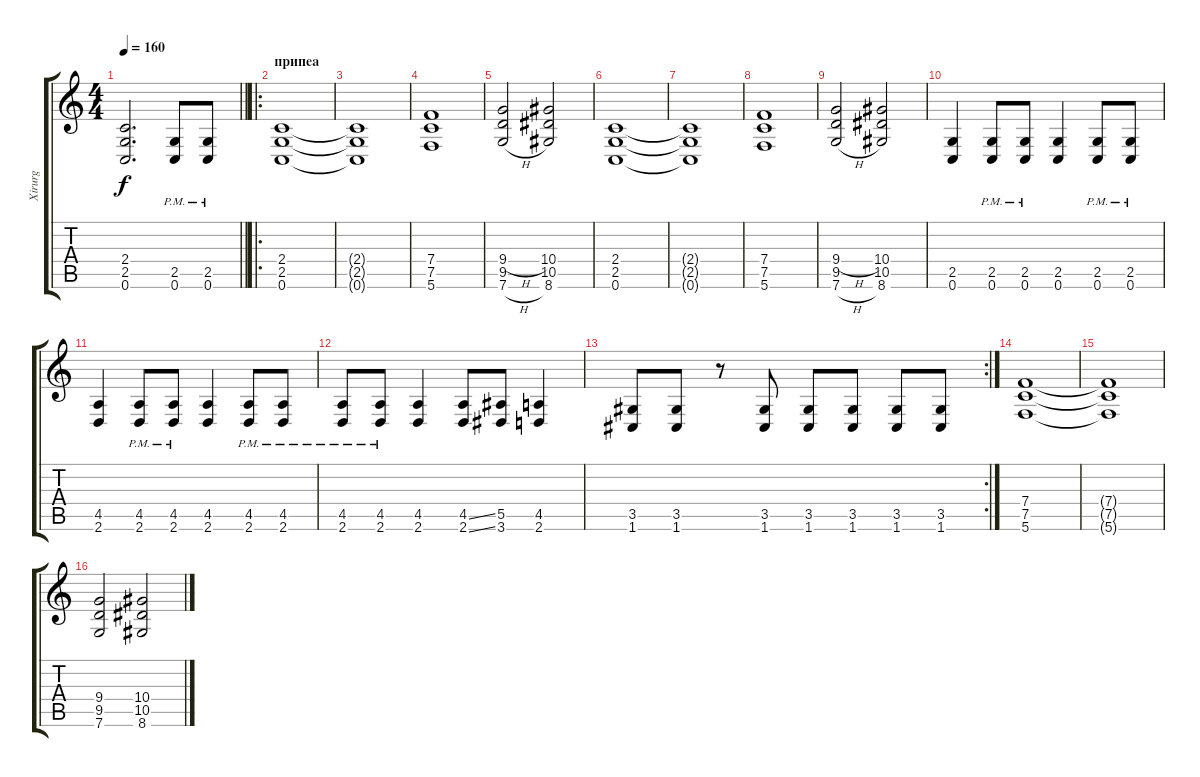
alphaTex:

\track ("Xirurg" "Xirurg") {instrument distortionguitar}
\staff {score tabs}
\tuning (C4 G3 Eb3 Bb2 F2 C2) {hide}
\ts (4 4)
\tempo 160
\clef g2
\barLineRight lightlight
\ks c
(2.4 2.5 0.6).2{d dy f} (2.5{pm} 0.6{pm}).8 (2.5{pm} 0.6{pm}).8 |
\ro
\section ("" "припеа")
(2.4 2.5 0.6).1 |
(2.4{t} 2.5{t} 0.6{t}).1 |
(7.4 7.5 5.6).1 |
(9.4{h} 9.5 7.6{h}).2 (10.4 10.5 8.6).2 |
(2.4 2.5 0.6).1 |
(2.4{t} 2.5{t} 0.6{t}).1 |
(7.4 7.5 5.6).1 |
(9.4{h} 9.5 7.6{h}).2 (10.4 10.5 8.6).2 |
(2.5 0.6).4 (2.5{pm} 0.6{pm}).8 (2.5{pm} 0.6{pm}).8 (2.5 0.6).4 (2.5{pm} 0.6{pm}).8 (2.5{pm} 0.6{pm}).8 |
(4.5 2.6).4 (4.5{pm} 2.6{pm}).8 (4.5{pm} 2.6{pm}).8 (4.5 2.6).4 (4.5{pm} 2.6{pm}).8 (4.5{pm} 2.6{pm}).8 |
(4.5 2.6{pm}).8 (4.5 2.6{pm}).8 (4.5 2.6).4 (4.5{ss} 2.6{ss}).8 (5.5 3.6).8 (4.5 2.6).4 |
\rc 2
(3.5 1.6).8 (3.5 1.6).8 r.8 (3.5 1.6).8 (3.5 1.6).8 (3.5 1.6).8 (3.5 1.6).8 (3.5 1.6).8 |
(7.4 7.5 5.6).1 |
(7.4{t} 7.5{t} 5.6{t}).1 |
(9.4 9.5 7.6).2 (10.4 10.5 8.6).2
